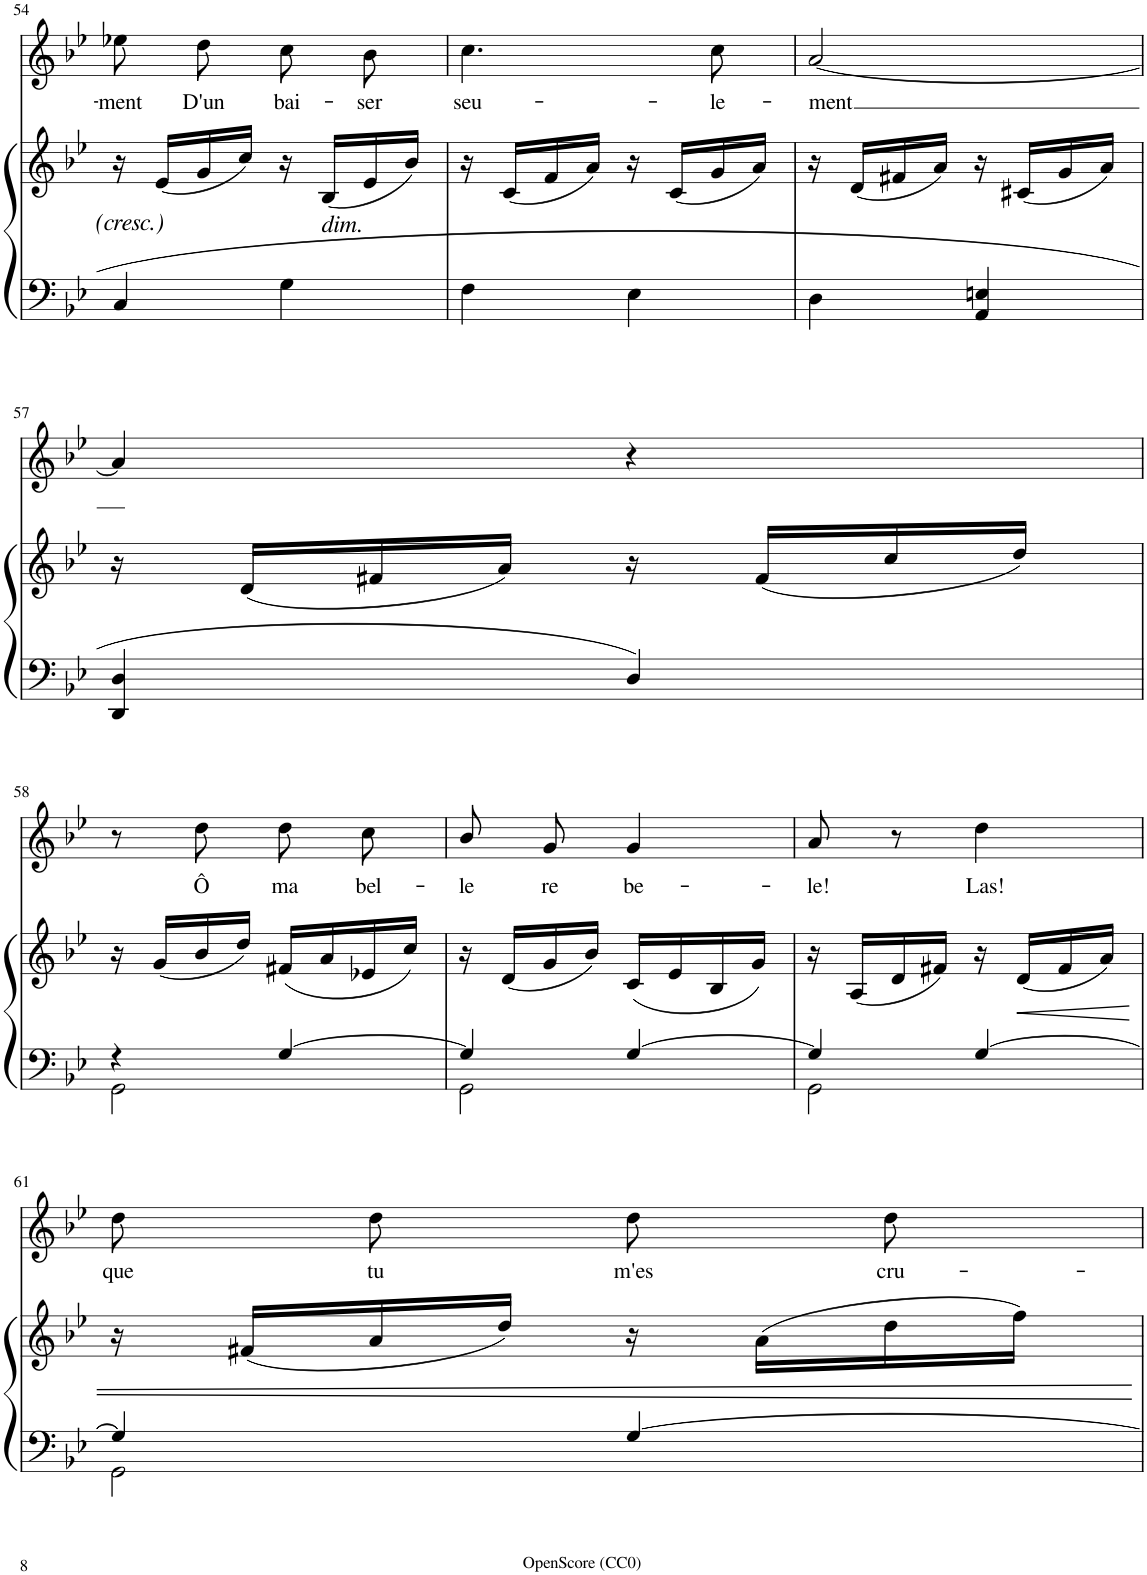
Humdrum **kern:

**kern	**kern	**dynam	**kern	**text
*part2	*part2	*part2	*part1	*part1
*staff3	*staff2	*staff2/3	*staff1	*staff1
*I"Piano	*	*	*I"Voice	*
*I'Pno	*	*	*	*
!!LO:PB:g=z
*clefF4	*clefG2	*	*clefG2	*
*k[b-e-]	*k[b-e-]	*	*k[b-e-]	*
*M2/4	*M2/4	*	*M2/4	*
=54	=54	=54	=54	=54
!	!	!	!	!LO:LY:b
4C/	16r	.	8ee-X\L	-ment
.	(16e-/LL	.	.	.
!	!	!	!	!LO:LY:b
.	16g/	.	8dd\J	D'un
.	16cc/JJ)	.	.	.
!	!	!	!	!LO:LY:b
4G\	16r	.	8cc\L	bai-
!	!LO:TX:b:i:t=dim.	!	!	!
.	(16B-/LL	.	.	.
!	!	!	!	!LO:LY:b
.	16e-/	.	8b-\J	-ser
.	16b-/JJ)	.	.	.
=55	=55	=55	=55	=55
!	!	!	!	!LO:LY:b
4F\	16r	.	4.cc\	seu-
.	(16c/LL	.	.	.
.	16f/	.	.	.
.	16a/JJ)	.	.	.
4E-\	16r	.	.	.
.	(16c/LL	.	.	.
!	!	!	!	!LO:LY:b
.	16g/	.	8cc\	-le-
.	16a/JJ)	.	.	.
=56	=56	=56	=56	=56
!	!	!	!	!LO:LY:b
4D\	16r	.	[2a/	-ment
.	(16d/LL	.	.	.
.	16f#X/	.	.	.
.	16a/JJ)	.	.	.
4AA/ 4En/	16r	.	.	.
.	(16c#X/LL	.	.	.
.	16g/	.	.	.
.	16a/JJ)	.	.	.
!!LO:LB:g=z
=57	=57	=57	=57	=57
4DD/ 4D/	16r	.	4a/]	.
.	(16d/LL	.	.	.
.	16f#X/	.	.	.
.	16a/JJ)	.	.	.
4D/	16r	.	4r	.
.	(16f#/LL	.	.	.
.	16cc/	.	.	.
.	16dd/JJ)	.	.	.
!!LO:LB:g=z
=58	=58	=58	=58	=58
*^	*	*	*	*
4r	2GG\	16r	.	8r	.
.	.	(16g/LL	.	.	.
!	!	!	!	!	!LO:LY:b
.	.	16b-/	.	8dd\	Ô
.	.	16dd/JJ)	.	.	.
!	!	!	!	!	!LO:LY:b
[4G/	.	(16f#X/LL	.	8dd\L	ma
.	.	16a/	.	.	.
!	!	!	!	!	!LO:LY:b
.	.	16e-X/	.	8cc\J	bel-
.	.	16cc/JJ)	.	.	.
=59	=59	=59	=59	=59	=59
!	!	!	!	!	!LO:LY:b
4G/]	2GG\	16r	.	8b-/L	-le
.	.	(16d/LL	.	.	.
!	!	!	!	!	!LO:LY:b
.	.	16g/	.	8g/J	re
.	.	16b-/JJ)	.	.	.
!	!	!	!	!	!LO:LY:b
[4G/	.	(16c/LL	.	4g/	be-
.	.	16e-/	.	.	.
.	.	16B-/	.	.	.
.	.	16g/JJ)	.	.	.
=60	=60	=60	=60	=60	=60
!	!	!	!	!	!LO:LY:b
4G/]	2GG\	16r	.	8a/	-le!
.	.	(16A/LL	.	.	.
.	.	16d/	.	8r	.
.	.	16f#X/JJ)	.	.	.
!	!	!	!	!	!LO:LY:b
[4G/	.	16r	.	4dd\	Las!
!	!	!	!LO:HP:b	!	!
.	.	(16d/LL	<	.	.
.	.	16f#/	.	.	.
.	.	16a/JJ)	.	.	.
!!LO:LB:g=z
=61	=61	=61	=61	=61	=61
!	!	!	!	!	!LO:LY:b
4G/]	2GG\	16r	.	8dd\L	que
.	.	(16f#X/LL	.	.	.
!	!	!	!	!	!LO:LY:b
.	.	16a/	.	8dd\J	tu
.	.	16dd/JJ)	.	.	.
!	!	!	!	!	!LO:LY:b
[4G/	.	16r	.	8dd\L	m'es
.	.	(16a\LL	.	.	.
!	!	!	!	!	!LO:LY:b
.	.	16dd\	.	8dd\J	cru-
.	.	16ff\JJ)	.	.	.
*v	*v	*	*	*	*
.	.	[	.	.
=	=	=	=	=
*-	*-	*-	*-	*-
